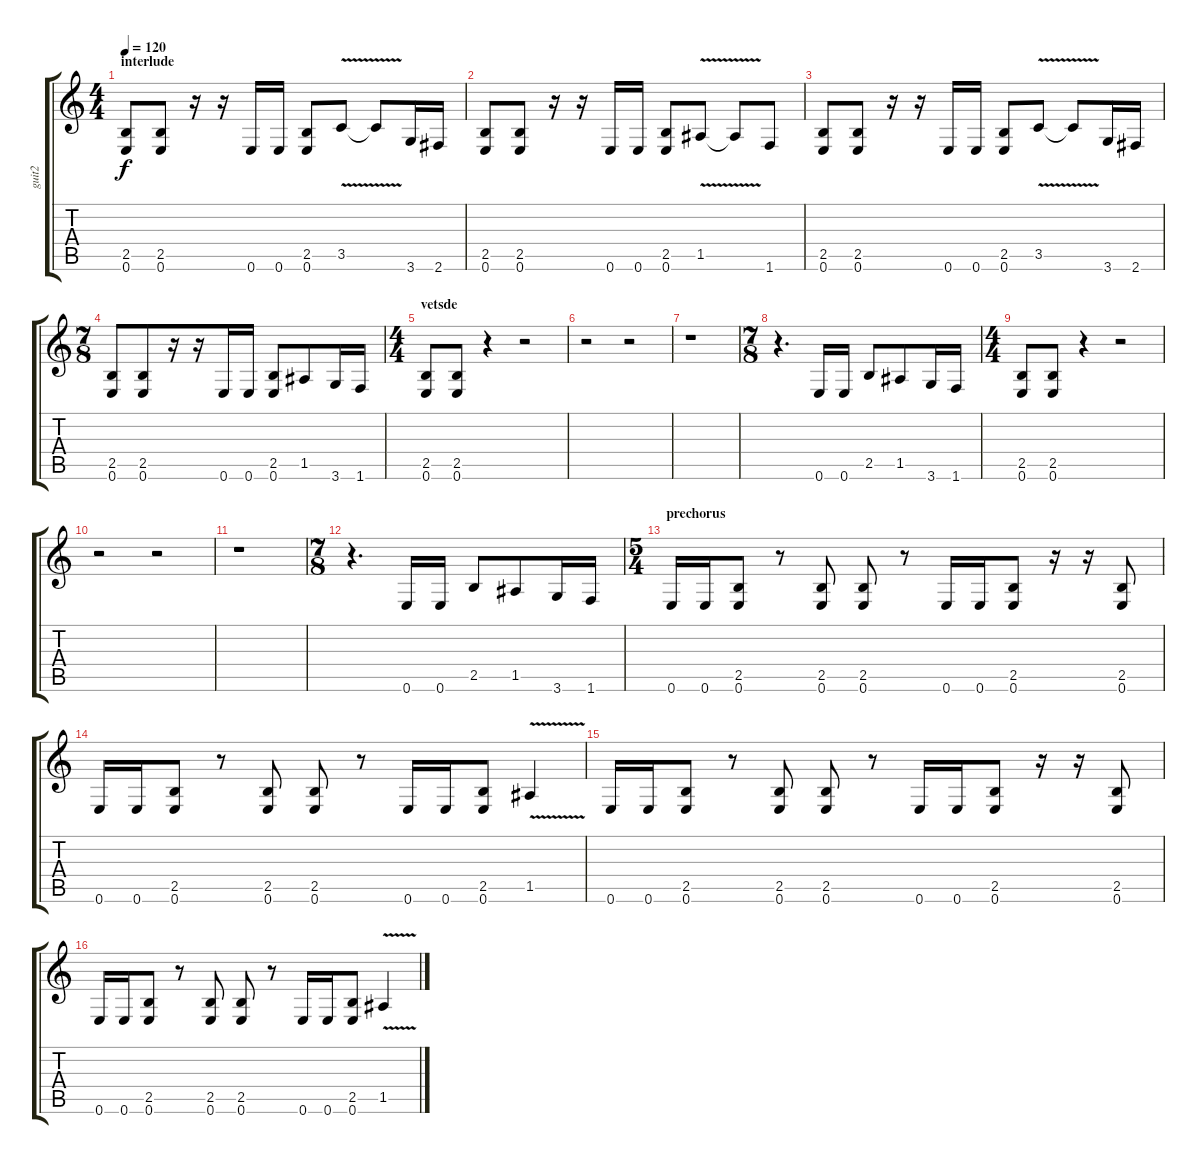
\track ("guit2" "guit2") {instrument distortionguitar}
\staff {score tabs}
\tuning (E4 B3 G3 D3 A2 E2) {hide}
\ts (4 4)
\section ("" "interlude")
\tempo 120
\clef g2
\ks c
(2.5 0.6).8{dy f} (2.5 0.6).8 r.16 r.16 0.6.16 0.6.16 (2.5 0.6).8 3.5{v}.8 3.5{t}.8 3.6.16 2.6.16 |
(2.5 0.6).8 (2.5 0.6).8 r.16 r.16 0.6.16 0.6.16 (2.5 0.6).8 1.5{v}.8 1.5{t}.8 1.6.8 |
(2.5 0.6).8 (2.5 0.6).8 r.16 r.16 0.6.16 0.6.16 (2.5 0.6).8 3.5{v}.8 3.5{t}.8 3.6.16 2.6.16 |
\ts (7 8)
(2.5 0.6).8 (2.5 0.6).8 r.16 r.16 0.6.16 0.6.16 (2.5 0.6).8 1.5.8 3.6.16 1.6.16 |
\ts (4 4)
\section ("" "vetsde")
(2.5 0.6).8{instrument distortionguitar} (2.5 0.6).8 r.4 r.2{instrument electricguitarclean} |
r.2 r.2 |
r.1 |
\ts (7 8)
r.4{d} 0.6.16{instrument distortionguitar} 0.6.16 2.5.8 1.5.8 3.6.16 1.6.16 |
\ts (4 4)
(2.5 0.6).8{instrument distortionguitar} (2.5 0.6).8 r.4 r.2{instrument electricguitarclean} |
r.2 r.2 |
r.1 |
\ts (7 8)
r.4{d} 0.6.16{instrument distortionguitar} 0.6.16 2.5.8 1.5.8 3.6.16 1.6.16 |
\ts (5 4)
\section ("" "prechorus")
0.6.16 0.6.16 (2.5 0.6).8 r.8 (2.5 0.6).8 (2.5 0.6).8 r.8 0.6.16 0.6.16 (2.5 0.6).8 r.16 r.16 (2.5 0.6).8 |
0.6.16 0.6.16 (2.5 0.6).8 r.8 (2.5 0.6).8 (2.5 0.6).8 r.8 0.6.16 0.6.16 (2.5 0.6).8 1.5{v}.4 |
0.6.16 0.6.16 (2.5 0.6).8 r.8 (2.5 0.6).8 (2.5 0.6).8 r.8 0.6.16 0.6.16 (2.5 0.6).8 r.16 r.16 (2.5 0.6).8 |
0.6.16 0.6.16 (2.5 0.6).8 r.8 (2.5 0.6).8 (2.5 0.6).8 r.8 0.6.16 0.6.16 (2.5 0.6).8 1.5{v}.4
